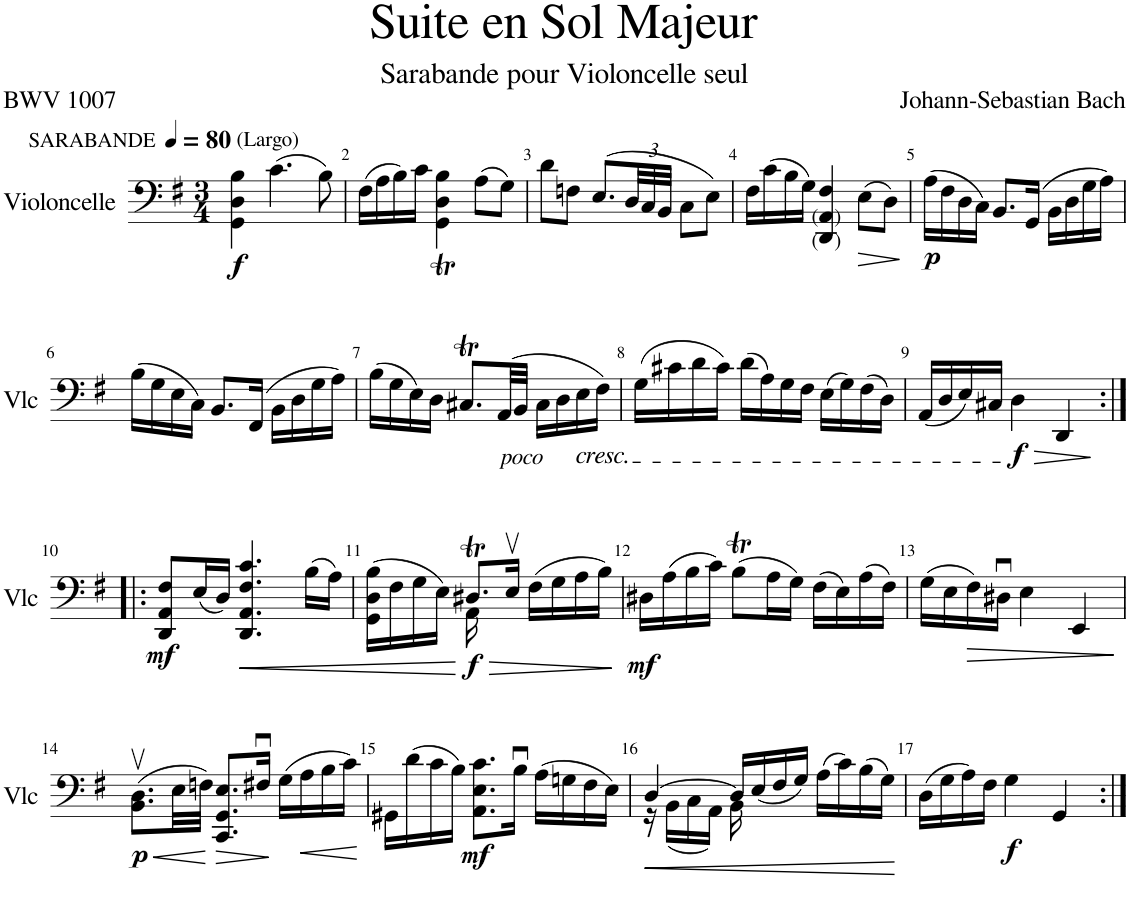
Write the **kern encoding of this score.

**kern	**dynam
*part1	*part1
*staff1	*staff1
*I"Violoncelle	*
*I'Vlc	*
*clefF4	*
*k[f#]	*
*M3/4	*
*MM80	*
=1	=1
!LO:TX:a:t=SARABANDE	!
!LO:TX:a:t=(Largo)	!
!	!LO:DY:b
4GG\ 4D\ 4B\	f
(4.c\	.
8B\)	.
=2	=2
*^	*
(>16F#\LL	4ryy	.
16A\	.	.
16B\)	.	.
16c\JJ	.	.
4Bt\	4GG\ 4D\	.
(8A\L	4ryy	.
8G\J)	.	.
*v	*v	*
=3	=3
8d\L	.
8Fn\J	.
(8.E/L	.
*Xbrackettup	*
48D/LL	.
48C/	.
48BB/JJJ	.
8C\L	.
8E\J)	.
=4	=4
16F#\LL	.
(16c\	.
16B\	.
16G\JJ)	.
!LO:TX:a:t=(   )	!
!LO:TX:a:t=(   )	!
4DD/ 4AA/ 4F#/	.
!	!LO:HP:b
(8E\L	>
8D\J)	.
.	]
=5	=5
!	!LO:DY:b
(16A\LL	p
16F#\	.
16D\	.
16C\JJ)	.
8.BB/L	.
(16GG/Jk	.
16BB\LL	.
16D\	.
16G\	.
16A\JJ)	.
!!LO:LB:g=z
=6	=6
(16B\LL	.
16G\	.
16E\	.
16C\JJ)	.
8.BB/L	.
(16FF#/Jk	.
16BB\LL	.
16D\	.
16G\	.
16A\JJ)	.
=7	=7
(16B\LL	.
16G\	.
16E\)	.
16D\JJ	.
8.C#Xt/L	.
!LO:TX:b:i:t=poco	!
(32AA/LL	.
32BB/JJJ	.
16C#\LL	.
16D\	.
!LO:TX:b:i:t=cresc.	!
16E\	.
16F#\JJ)	.
=8	=8
(16G\LL	.
16c#X\	.
16d\	.
16c#\JJ)	.
(16d\LL	.
16A\)	.
16G\	.
16F#\JJ	.
(16E\LL	.
16G\)	.
(16F#\	.
16D\JJ)	.
=9	=9
(16AA/LL	.
16D/	.
16E/)	.
16C#X/JJ	.
!	!LO:HP:b
!	!LO:DY:n=1:b
4D\	> f
4DD/	.
.	]
!!LO:LB:g=z
=10:|!|:	=10:|!|:
!	!LO:DY:b
8DD/ 8AA/ 8F#/L	mf
(16E/L	.
16D/JJ)	.
!	!LO:HP:b
4.DD/ 4.AA/ 4.F#/ 4.c/	<
(16B\LL	.
16A\JJ)	.
=11	=11
*^	*
(>16GG\ 16D\ 16B\LL	4ryy	.
16F#\	.	.
16G\	.	.
16E\JJ)	.	.
!	!	!LO:HP:n=1:b
!	!	!LO:DY:n=1:b
8.D#Xt/L	16AA\	[ > f
.	4..ryy	.
16Ev/Jk	.	.
(>16F#\LL	.	.
16G\	.	.
16A\	.	.
16B\JJ)	.	.
*v	*v	*
.	]
=12	=12
!	!LO:DY:b
16D#X\LL	mf
(16A\	.
16B\	.
16c\JJ)	.
(8Bt\L	.
16A\L	.
16G\JJ)	.
(16F#\LL	.
16E\)	.
(16A\	.
16F#\JJ)	.
=13	=13
(16G\LL	.
16E\	.
!	!LO:HP:b
16F#\)	>
16D#Xu\JJ	.
4E\	.
4EE/	.
.	]
!!LO:LB:g=z
=14	=14
!	!LO:HP:b
!	!LO:DY:n=1:b
(8.BB\v 8.D\vL	< p
32E\LL	.
32Fn\JJJ)	.
!	!LO:HP:n=1:b
8.CC/ 8.GG/ 8.E/L	[ >
16F#Xu/Jk	.
(16G\LL	]
!	!LO:HP:b
16A\	<
16B\	.
16c\JJ)	.
.	[
=15	=15
16GG#X\LL	.
(16d\	.
16c\	.
16B\JJ)	.
!	!LO:DY:b
8.AA\ 8.E\ 8.c\L	mf
16Bu\Jk	.
(16A\LL	.
16Gn\	.
16F#\	.
16E\JJ)	.
=16	=16
!	!LO:HP:b
*^	*
[4D/	16r	<
.	(16BB\LL	.
.	16C\	.
.	16AA\JJ)	.
16D/LL]	16BB\	.
(<16E/	4..ryy	.
16F#/	.	.
16G/JJ)	.	.
(16A\LL	.	.
16c\)	.	.
(16B\	.	.
16G\JJ)	.	.
*v	*v	*
.	[
=17	=17
(16D\LL	.
16G\	.
16A\)	.
16F#\JJ	.
!	!LO:DY:b
4G\	f
4GG/	.
=:|!	=:|!
*-	*-
